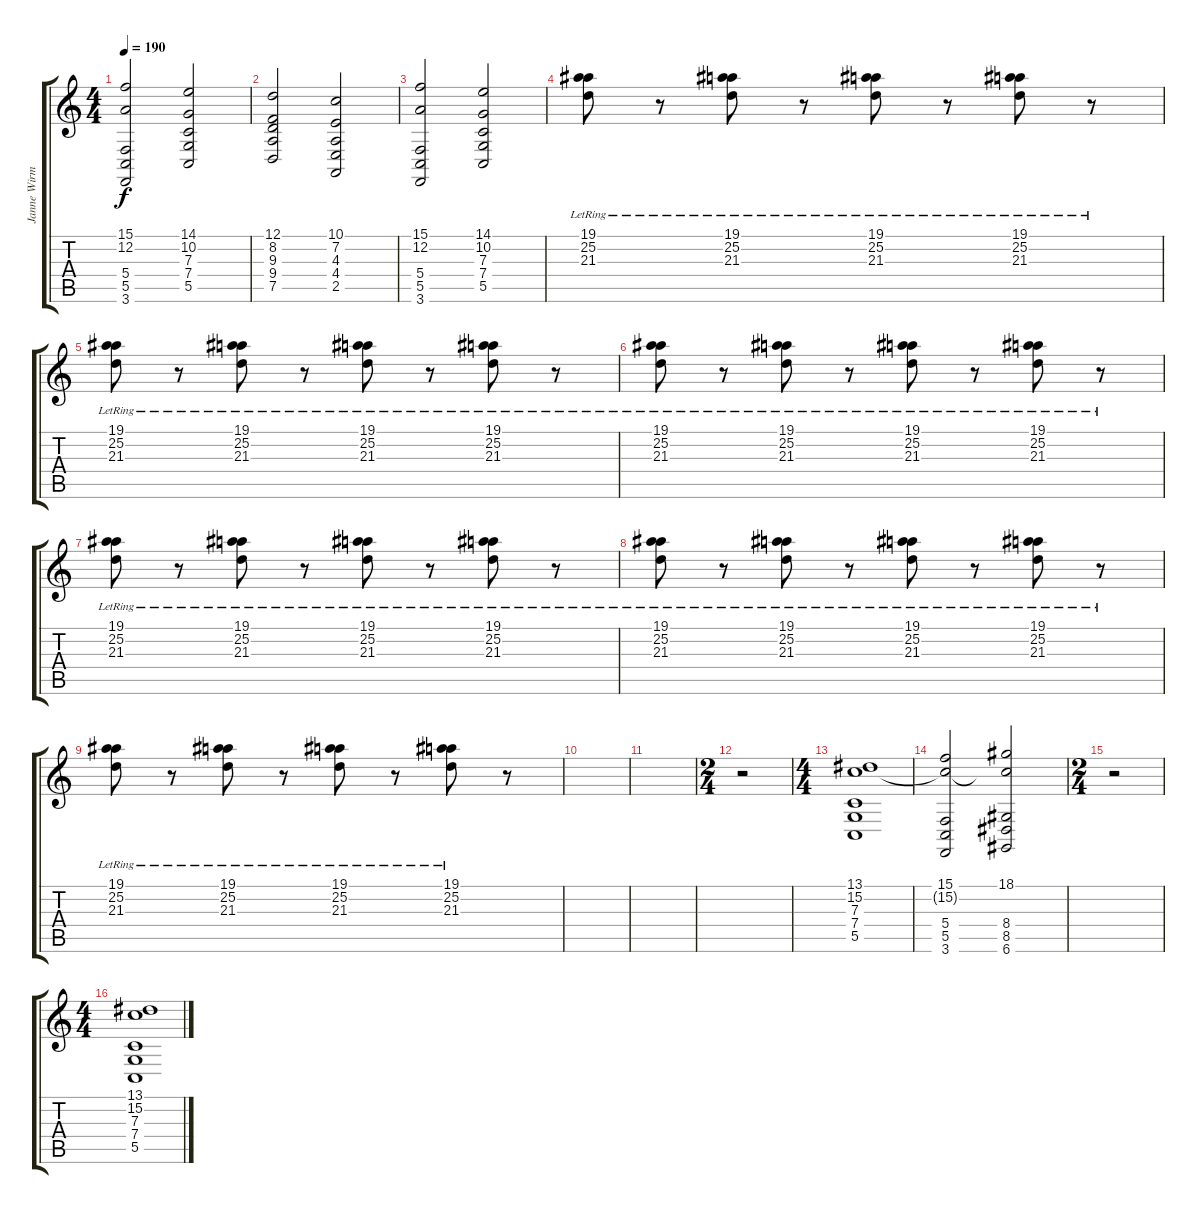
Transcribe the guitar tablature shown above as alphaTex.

\track ("Janne Wirman" "Janne Wirm") {instrument stringensemble1}
\staff {score tabs}
\tuning (D4 A3 F3 C3 G2 D2) {hide}
\ts (4 4)
\tempo 190
\clef g2
\ks c
(15.1 12.2 5.4 5.5 3.6).2{dy f} (14.1 10.2 7.3 7.4 5.5).2 |
(12.1 8.2 9.3 9.4 7.5).2 (10.1 7.2 4.3 4.4 2.5).2 |
(15.1 12.2 5.4 5.5 3.6).2 (14.1 10.2 7.3 7.4 5.5).2 |
(19.1{lr} 25.2{lr} 21.3{lr}).8 r.8 (19.1{lr} 25.2{lr} 21.3{lr}).8 r.8 (19.1{lr} 25.2{lr} 21.3{lr}).8 r.8 (19.1{lr} 25.2{lr} 21.3{lr}).8 r.8 |
(19.1{lr} 25.2{lr} 21.3{lr}).8 r.8 (19.1{lr} 25.2{lr} 21.3{lr}).8 r.8 (19.1{lr} 25.2{lr} 21.3{lr}).8 r.8 (19.1{lr} 25.2{lr} 21.3{lr}).8 r.8 |
(19.1{lr} 25.2{lr} 21.3{lr}).8 r.8 (19.1{lr} 25.2{lr} 21.3{lr}).8 r.8 (19.1{lr} 25.2{lr} 21.3{lr}).8 r.8 (19.1{lr} 25.2{lr} 21.3{lr}).8 r.8 |
(19.1{lr} 25.2{lr} 21.3{lr}).8 r.8 (19.1{lr} 25.2{lr} 21.3{lr}).8 r.8 (19.1{lr} 25.2{lr} 21.3{lr}).8 r.8 (19.1{lr} 25.2{lr} 21.3{lr}).8 r.8 |
(19.1{lr} 25.2{lr} 21.3{lr}).8 r.8 (19.1{lr} 25.2{lr} 21.3{lr}).8 r.8 (19.1{lr} 25.2{lr} 21.3{lr}).8 r.8 (19.1{lr} 25.2{lr} 21.3{lr}).8 r.8 |
(19.1{lr} 25.2{lr} 21.3{lr}).8 r.8 (19.1{lr} 25.2{lr} 21.3{lr}).8 r.8 (19.1{lr} 25.2{lr} 21.3{lr}).8 r.8 (19.1{lr} 25.2{lr} 21.3{lr}).8 r.8 |
|
|
\ts (2 4)
r.2 |
\ts (4 4)
(13.1 15.2 7.3 7.4 5.5).1{volume 12 instrument stringensemble1} |
(15.1 15.2{t} 5.4 5.5 3.6).2 (18.1 15.2{t} 8.4 8.5 6.6).2 |
\ts (2 4)
r.2 |
\ts (4 4)
(13.1 15.2 7.3 7.4 5.5).1{volume 12 instrument stringensemble1}
